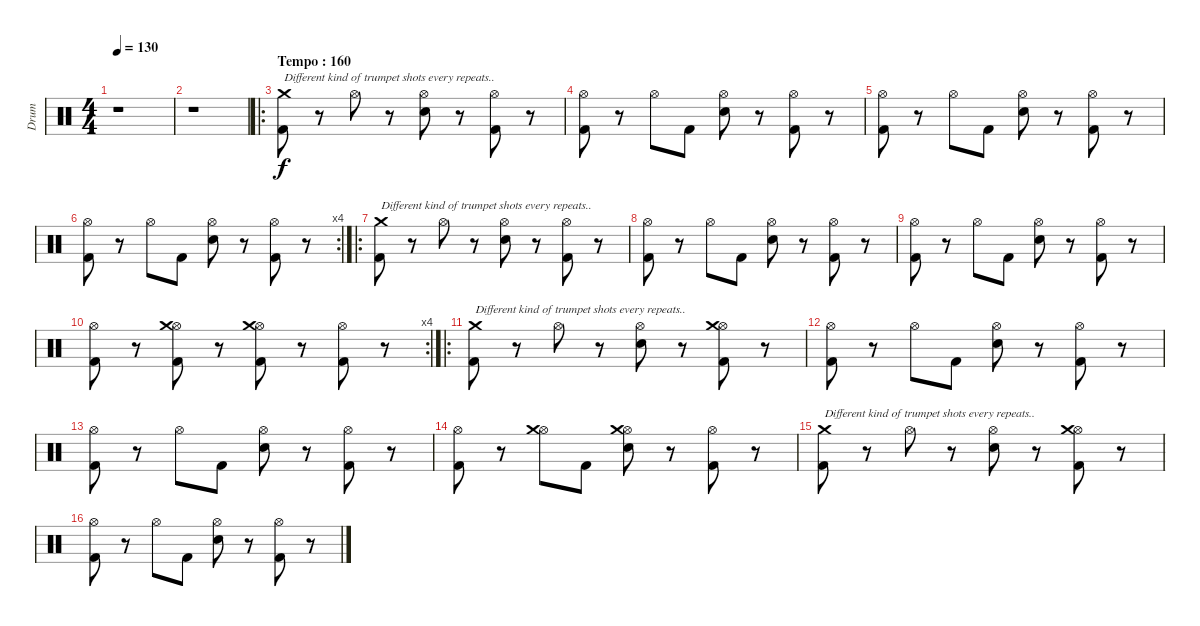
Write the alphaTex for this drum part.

\track ("Drum" "Drum") {instrument percussion}
\staff {score}
\articulation defaults
\ts (4 4)
\tempo 130
\clef neutral
\ks c
r.1{dy f} |
r.1 |
\ro
\section ("" "Tempo : 160")
("Crash medium (hit)" "Kick (hit) 2").8{txt "Different kind of trumpet shots every repeats.."} r.8 "Hi-Hat (open)".8 r.8 ("Hi-Hat (open)" "Snare (hit) 2").8 r.8 ("Hi-Hat (open)" "Kick (hit) 2").8 r.8 |
("Hi-Hat (open)" "Kick (hit) 2").8 r.8 "Hi-Hat (open)".8 "Kick (hit) 2".8 ("Hi-Hat (open)" "Snare (hit) 2").8 r.8 ("Hi-Hat (open)" "Kick (hit) 2").8 r.8 |
("Hi-Hat (open)" "Kick (hit) 2").8 r.8 "Hi-Hat (open)".8 "Kick (hit) 2".8 ("Hi-Hat (open)" "Snare (hit) 2").8 r.8 ("Hi-Hat (open)" "Kick (hit) 2").8 r.8 |
\rc 4
("Hi-Hat (open)" "Kick (hit) 2").8 r.8 "Hi-Hat (open)".8 "Kick (hit) 2".8 ("Hi-Hat (open)" "Snare (hit) 2").8 r.8 ("Hi-Hat (open)" "Kick (hit) 2").8 r.8 |
\ro
("Crash medium (hit)" "Kick (hit) 2").8{txt "Different kind of trumpet shots every repeats.."} r.8 "Hi-Hat (open)".8 r.8 ("Hi-Hat (open)" "Snare (hit) 2").8 r.8 ("Hi-Hat (open)" "Kick (hit) 2").8 r.8 |
("Hi-Hat (open)" "Kick (hit) 2").8 r.8 "Hi-Hat (open)".8 "Kick (hit) 2".8 ("Hi-Hat (open)" "Snare (hit) 2").8 r.8 ("Hi-Hat (open)" "Kick (hit) 2").8 r.8 |
("Hi-Hat (open)" "Kick (hit) 2").8 r.8 "Hi-Hat (open)".8 "Kick (hit) 2".8 ("Hi-Hat (open)" "Snare (hit) 2").8 r.8 ("Hi-Hat (open)" "Kick (hit) 2").8 r.8 |
\rc 4
("Hi-Hat (open)" "Kick (hit) 2").8 r.8 ("Hi-Hat (open)" "Crash medium (hit)" "Kick (hit) 2").8 r.8 ("Hi-Hat (open)" "Crash medium (hit)" "Kick (hit) 2").8 r.8 ("Hi-Hat (open)" "Kick (hit) 2").8 r.8 |
\ro
("Crash medium (hit)" "Kick (hit) 2").8{txt "Different kind of trumpet shots every repeats.."} r.8 "Hi-Hat (open)".8 r.8 ("Hi-Hat (open)" "Snare (hit) 2").8 r.8 ("Hi-Hat (open)" "Crash medium (hit)" "Kick (hit) 2").8 r.8 |
("Hi-Hat (open)" "Kick (hit) 2").8 r.8 "Hi-Hat (open)".8 "Kick (hit) 2".8 ("Hi-Hat (open)" "Snare (hit) 2").8 r.8 ("Hi-Hat (open)" "Kick (hit) 2").8 r.8 |
("Hi-Hat (open)" "Kick (hit) 2").8 r.8 "Hi-Hat (open)".8 "Kick (hit) 2".8 ("Hi-Hat (open)" "Snare (hit) 2").8 r.8 ("Hi-Hat (open)" "Kick (hit) 2").8 r.8 |
("Hi-Hat (open)" "Kick (hit) 2").8 r.8 ("Hi-Hat (open)" "Crash medium (hit)").8 "Kick (hit) 2".8 ("Hi-Hat (open)" "Crash medium (hit)" "Snare (hit) 2").8 r.8 ("Hi-Hat (open)" "Kick (hit) 2").8 r.8 |
("Crash medium (hit)" "Kick (hit) 2").8{txt "Different kind of trumpet shots every repeats.."} r.8 "Hi-Hat (open)".8 r.8 ("Hi-Hat (open)" "Snare (hit) 2").8 r.8 ("Hi-Hat (open)" "Crash medium (hit)" "Kick (hit) 2").8 r.8 |
("Hi-Hat (open)" "Kick (hit) 2").8 r.8 "Hi-Hat (open)".8 "Kick (hit) 2".8 ("Hi-Hat (open)" "Snare (hit) 2").8 r.8 ("Hi-Hat (open)" "Kick (hit) 2").8 r.8
